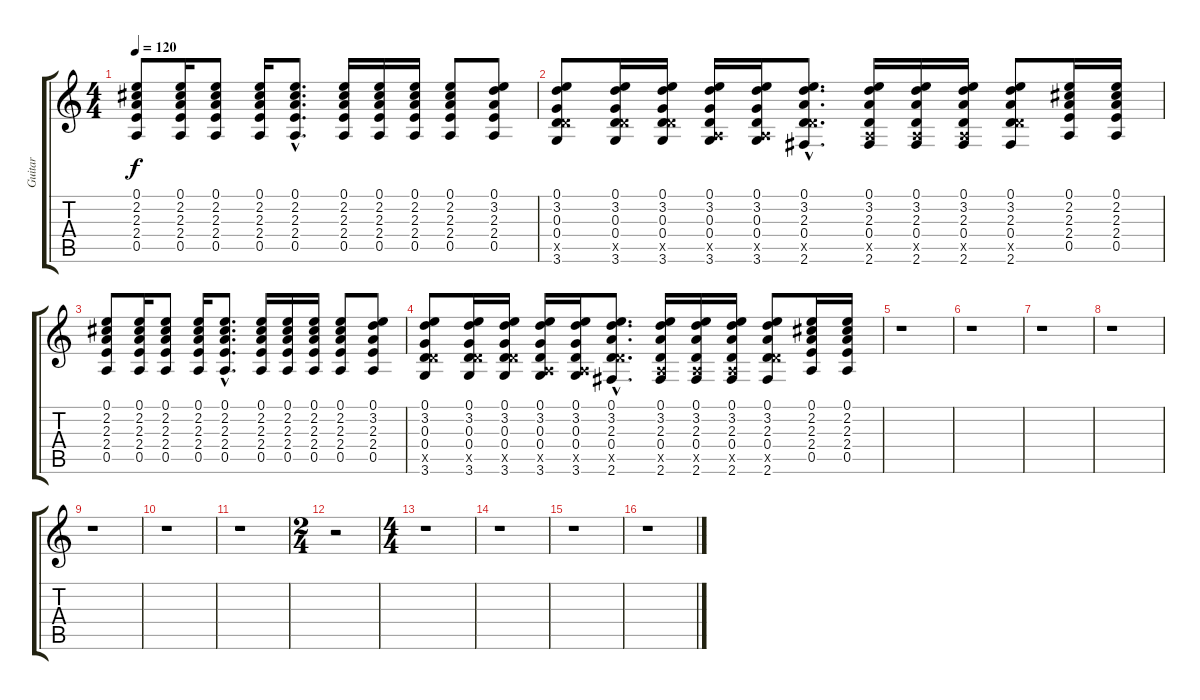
\track ("Guitar" "Guitar") {instrument acousticguitarsteel}
\staff {score tabs}
\tuning (E4 B3 G3 D3 A2 E2) {hide}
\ts (4 4)
\tempo 120
\clef g2
\ks c
(0.1 2.2 2.3 2.4 0.5).8{dy f} (0.1 2.2 2.3 2.4 0.5).16 (0.1 2.2 2.3 2.4 0.5).8 (0.1 2.2 2.3 2.4 0.5).16 (0.1{hac} 2.2{hac} 2.3{hac} 2.4{hac} 0.5{hac}).8{d} (0.1 2.2 2.3 2.4 0.5).16 (0.1 2.2 2.3 2.4 0.5).16 (0.1 2.2 2.3 2.4 0.5).16 (0.1 2.2 2.3 2.4 0.5).8 (0.1 3.2 2.3 2.4 0.5).8 |
(0.1 3.2 0.3 0.4 5.5{x} 3.6).8 (0.1 3.2 0.3 0.4 5.5{x} 3.6).16 (0.1 3.2 0.3 0.4 5.5{x} 3.6).16 (0.1 3.2 0.3 0.4 0.5{x} 3.6).16 (0.1 3.2 0.3 0.4 0.5{x} 3.6).16 (0.1{hac} 3.2{hac} 2.3{hac} 0.4{hac} 5.5{hac x} 2.6{hac}).8{d} (0.1 3.2 2.3 0.4 0.5{x} 2.6).16 (0.1 3.2 2.3 0.4 0.5{x} 2.6).16 (0.1 3.2 2.3 0.4 0.5{x} 2.6).16 (0.1 3.2 2.3 0.4 5.5{x} 2.6).8 (0.1 2.2 2.3 2.4 0.5).16 (0.1 2.2 2.3 2.4 0.5).16 |
(0.1 2.2 2.3 2.4 0.5).8 (0.1 2.2 2.3 2.4 0.5).16 (0.1 2.2 2.3 2.4 0.5).8 (0.1 2.2 2.3 2.4 0.5).16 (0.1{hac} 2.2{hac} 2.3{hac} 2.4{hac} 0.5{hac}).8{d} (0.1 2.2 2.3 2.4 0.5).16 (0.1 2.2 2.3 2.4 0.5).16 (0.1 2.2 2.3 2.4 0.5).16 (0.1 2.2 2.3 2.4 0.5).8 (0.1 3.2 2.3 2.4 0.5).8 |
(0.1 3.2 0.3 0.4 5.5{x} 3.6).8 (0.1 3.2 0.3 0.4 5.5{x} 3.6).16 (0.1 3.2 0.3 0.4 5.5{x} 3.6).16 (0.1 3.2 0.3 0.4 0.5{x} 3.6).16 (0.1 3.2 0.3 0.4 0.5{x} 3.6).16 (0.1{hac} 3.2{hac} 2.3{hac} 0.4{hac} 5.5{hac x} 2.6{hac}).8{d} (0.1 3.2 2.3 0.4 0.5{x} 2.6).16 (0.1 3.2 2.3 0.4 0.5{x} 2.6).16 (0.1 3.2 2.3 0.4 0.5{x} 2.6).16 (0.1 3.2 2.3 0.4 5.5{x} 2.6).8 (0.1 2.2 2.3 2.4 0.5).16 (0.1 2.2 2.3 2.4 0.5).16 |
r.1 |
r.1 |
r.1 |
r.1 |
r.1 |
r.1 |
r.1 |
\ts (2 4)
r.2 |
\ts (4 4)
r.1 |
r.1 |
r.1 |
r.1
